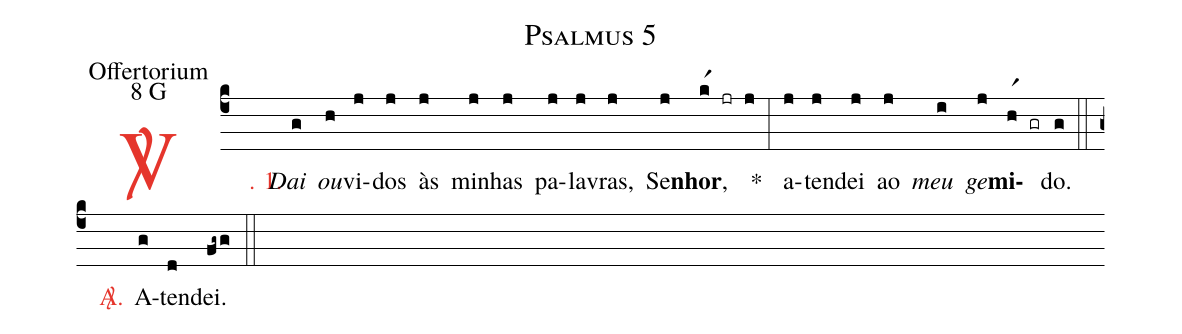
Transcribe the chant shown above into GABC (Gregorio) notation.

name: Psalmus 5;
office-part: Offertorium;
mode: 8;
mode-differentia: G;
%%
(c4)

<c><sp>V/</sp>. 1.</c>() <i>Dai</i>(g) <i>ou</i>(h)vi(j)dos(j) às(j) mi(j)nhas(j) pa(j)la(j)vras,(j) Se(j)<b>nhor</b>,(kr1 jr j) *(:) a(j)ten(j)dei(j) ao(j) <i>meu</i>(i) <i>ge</i>(j)<b>mi</b>(hr1 gr)do.(g)

(::)

<nlba><c><sp>A/</sp>.</c>() A</nlba>(g)ten(d)dei.(fg~g)

(::)
